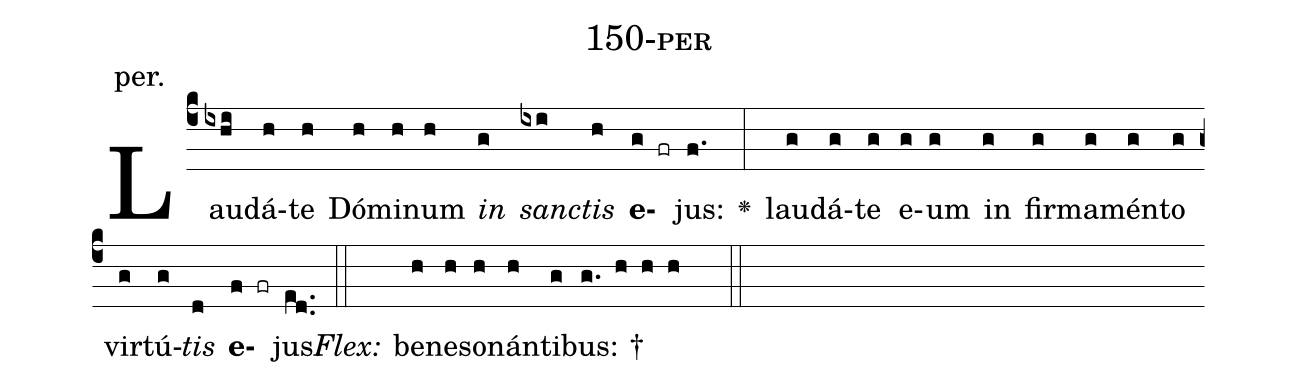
name: 150-per;
annotation: per.;
%%
(c4)Lau(ixhi)dá(h)te(h) Dó(h)mi(h)num(h) <i>in</i>(g) <i>sanc</i>(ixi)<i>tis</i>(h) <b>e</b>(g fr)jus:(f.) <v>\greheightstar</v>(:) lau(g)dá(g)te(g) e(g)um(g) in(g) fir(g)ma(g)mén(g)to(g) vir(g)tú(g)<i>tis</i>(d) <b>e</b>(f fr)jus.(ed..) (::)
<i>Flex:</i>()  be(h)ne(h)so(h)nán(h)ti(g)bus: †(g. h h h  ::)

%E(g) u(g) o(g) u(d) a(f) e.(ed..) (::)
